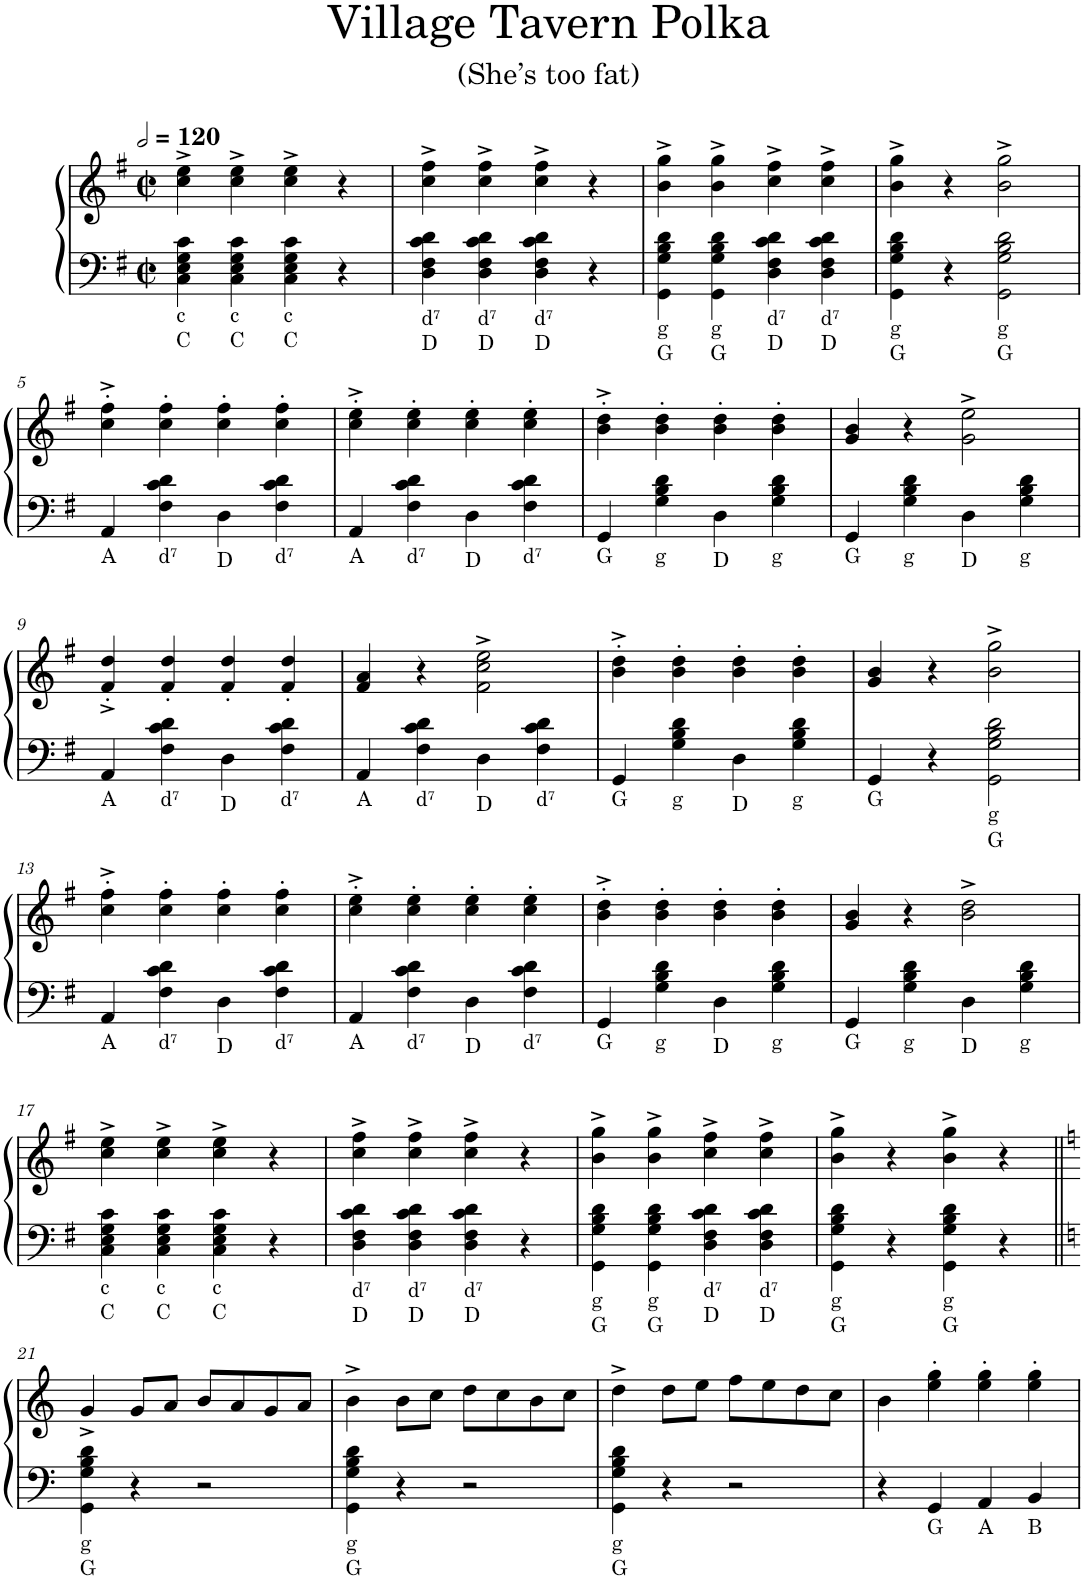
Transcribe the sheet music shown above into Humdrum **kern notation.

**kern	**kern	**kern
*part1	*part1	*part1
*staff3	*staff2	*staff1
*I"Accordion	*	*
*I'Acc.	*	*
*	*stria5	*
*clefF4	*clefF4	*clefG2
*k[f#]	*k[f#]	*k[f#]
*M2/2	*M2/2	*M2/2
*met(c|)	*met(c|)	*met(c|)
*MM240	*MM240	*MM240
=1	=1	=1
!LO:TX:b:t=c	!	!
!LO:TX:b:t=C	!	!
4C\> 4E\> 4G\> 4c\>	4C> 4c>	4cc\^ 4ee\^
!LO:TX:b:t=c	!	!
!LO:TX:b:t=C	!	!
4C\> 4E\> 4G\> 4c\>	4C> 4c>	4cc\^ 4ee\^
!LO:TX:b:t=c	!	!
!LO:TX:b:t=C	!	!
4C\> 4E\> 4G\> 4c\>	4C> 4c>	4cc\^ 4ee\^
4r	4r	4r
=2	=2	=2
!LO:TX:b:t=d⁷	!	!
!LO:TX:b:t=D	!	!
4D\> 4F#\> 4c\> 4d\>	4D> 4d>	4cc\^ 4ff#\^
!LO:TX:b:t=d⁷	!	!
!LO:TX:b:t=D	!	!
4D\> 4F#\> 4c\> 4d\>	4D> 4d>	4cc\^ 4ff#\^
!LO:TX:b:t=d⁷	!	!
!LO:TX:b:t=D	!	!
4D\> 4F#\> 4c\> 4d\>	4D> 4d>	4cc\^ 4ff#\^
4r	4r	4r
=3	=3	=3
!LO:TX:b:t=g	!	!
!LO:TX:b:t=G	!	!
4GG\> 4G\> 4B\> 4d\>	4GG> 4G>	4b\^ 4gg\^
!LO:TX:b:t=g	!	!
!LO:TX:b:t=G	!	!
4GG\> 4G\> 4B\> 4d\>	4GG> 4G>	4b\^ 4gg\^
!LO:TX:b:t=d⁷	!	!
!LO:TX:b:t=D	!	!
4D\> 4F#\> 4c\> 4d\>	4D> 4d>	4cc\^ 4ff#\^
!LO:TX:b:t=d⁷	!	!
!LO:TX:b:t=D	!	!
4D\> 4F#\> 4c\> 4d\>	4D> 4d>	4cc\^ 4ff#\^
=4	=4	=4
!LO:TX:b:t=g	!	!
!LO:TX:b:t=G	!	!
4GG\> 4G\> 4B\> 4d\>	4GG> 4G>	4b\^ 4gg\^
4r	4r	4r
!LO:TX:b:t=g	!	!
!LO:TX:b:t=G	!	!
2GG\> 2G\> 2B\> 2d\>	2GG> 2G>	2b\^ 2gg\^
!!LO:LB:g=z
=5	=5	=5
!LO:TX:b:t=A	!	!
4AA/	4AA	4cc\'^ 4ff#\'^
!LO:TX:b:t=d⁷	!	!
4F#\ 4c\ 4d\	4d	4cc\' 4ff#\'
!LO:TX:b:t=D	!	!
4D\	4D	4cc\' 4ff#\'
!LO:TX:b:t=d⁷	!	!
4F#\ 4c\ 4d\	4d	4cc\' 4ff#\'
=6	=6	=6
!LO:TX:b:t=A	!	!
4AA/	4AA	4cc\'^ 4ee\'^
!LO:TX:b:t=d⁷	!	!
4F#\ 4c\ 4d\	4d	4cc\' 4ee\'
!LO:TX:b:t=D	!	!
4D\	4D	4cc\' 4ee\'
!LO:TX:b:t=d⁷	!	!
4F#\ 4c\ 4d\	4d	4cc\' 4ee\'
=7	=7	=7
!LO:TX:b:t=G	!	!
4GG/	4GG	4b\'^ 4dd\'^
!LO:TX:b:t=g	!	!
4G\ 4B\ 4d\	4G	4b\' 4dd\'
!LO:TX:b:t=D	!	!
4D\	4D	4b\' 4dd\'
!LO:TX:b:t=g	!	!
4G\ 4B\ 4d\	4G	4b\' 4dd\'
=8	=8	=8
!LO:TX:b:t=G	!	!
4GG/	4GG	4g/ 4b/
!LO:TX:b:t=g	!	!
4G\ 4B\ 4d\	4G	4r
!LO:TX:b:t=D	!	!
4D\	4D	2g\^ 2ee\^
!LO:TX:b:t=g	!	!
4G\ 4B\ 4d\	4G	.
!!LO:LB:g=z
=9	=9	=9
!LO:TX:b:t=A	!	!
4AA/	4AA	4f#/'^ 4dd/'^
!LO:TX:b:t=d⁷	!	!
4F#\ 4c\ 4d\	4d	4f#/' 4dd/'
!LO:TX:b:t=D	!	!
4D\	4D	4f#/' 4dd/'
!LO:TX:b:t=d⁷	!	!
4F#\ 4c\ 4d\	4d	4f#/' 4dd/'
=10	=10	=10
!LO:TX:b:t=A	!	!
4AA/	4AA	4f#/ 4a/
!LO:TX:b:t=d⁷	!	!
4F#\ 4c\ 4d\	4d	4r
!LO:TX:b:t=D	!	!
4D\	4D	2f#\^ 2cc\^ 2ee\^
!LO:TX:b:t=d⁷	!	!
4F#\ 4c\ 4d\	4d	.
=11	=11	=11
!LO:TX:b:t=G	!	!
4GG/	4GG	4b\'^ 4dd\'^
!LO:TX:b:t=g	!	!
4G\ 4B\ 4d\	4G	4b\' 4dd\'
!LO:TX:b:t=D	!	!
4D\	4D	4b\' 4dd\'
!LO:TX:b:t=g	!	!
4G\ 4B\ 4d\	4G	4b\' 4dd\'
=12	=12	=12
!LO:TX:b:t=G	!	!
4GG/	4GG	4g/ 4b/
4r	4r	4r
!LO:TX:b:t=g	!	!
!LO:TX:b:t=G	!	!
2GG\> 2G\> 2B\> 2d\>	2GG> 2G>	2b\^ 2gg\^
!!LO:LB:g=z
=13	=13	=13
!LO:TX:b:t=A	!	!
4AA/	4AA	4cc\'^ 4ff#\'^
!LO:TX:b:t=d⁷	!	!
4F#\ 4c\ 4d\	4d	4cc\' 4ff#\'
!LO:TX:b:t=D	!	!
4D\	4D	4cc\' 4ff#\'
!LO:TX:b:t=d⁷	!	!
4F#\ 4c\ 4d\	4d	4cc\' 4ff#\'
=14	=14	=14
!LO:TX:b:t=A	!	!
4AA/	4AA	4cc\'^ 4ee\'^
!LO:TX:b:t=d⁷	!	!
4F#\ 4c\ 4d\	4d	4cc\' 4ee\'
!LO:TX:b:t=D	!	!
4D\	4D	4cc\' 4ee\'
!LO:TX:b:t=d⁷	!	!
4F#\ 4c\ 4d\	4d	4cc\' 4ee\'
=15	=15	=15
!LO:TX:b:t=G	!	!
4GG/	4GG	4b\'^ 4dd\'^
!LO:TX:b:t=g	!	!
4G\ 4B\ 4d\	4G	4b\' 4dd\'
!LO:TX:b:t=D	!	!
4D\	4D	4b\' 4dd\'
!LO:TX:b:t=g	!	!
4G\ 4B\ 4d\	4G	4b\' 4dd\'
=16	=16	=16
!LO:TX:b:t=G	!	!
4GG/	4GG	4g/ 4b/
!LO:TX:b:t=g	!	!
4G\ 4B\ 4d\	4G	4r
!LO:TX:b:t=D	!	!
4D\	4D	2b\^ 2dd\^
!LO:TX:b:t=g	!	!
4G\ 4B\ 4d\	4G	.
!!LO:LB:g=z
=17	=17	=17
!LO:TX:b:t=c	!	!
!LO:TX:b:t=C	!	!
4C\> 4E\> 4G\> 4c\>	4C> 4c>	4cc\^ 4ee\^
!LO:TX:b:t=c	!	!
!LO:TX:b:t=C	!	!
4C\> 4E\> 4G\> 4c\>	4C> 4c>	4cc\^ 4ee\^
!LO:TX:b:t=c	!	!
!LO:TX:b:t=C	!	!
4C\> 4E\> 4G\> 4c\>	4C> 4c>	4cc\^ 4ee\^
4r	4r	4r
=18	=18	=18
!LO:TX:b:t=d⁷	!	!
!LO:TX:b:t=D	!	!
4D\> 4F#\> 4c\> 4d\>	4D> 4d>	4cc\^ 4ff#\^
!LO:TX:b:t=d⁷	!	!
!LO:TX:b:t=D	!	!
4D\> 4F#\> 4c\> 4d\>	4D> 4d>	4cc\^ 4ff#\^
!LO:TX:b:t=d⁷	!	!
!LO:TX:b:t=D	!	!
4D\> 4F#\> 4c\> 4d\>	4D> 4d>	4cc\^ 4ff#\^
4r	4r	4r
=19	=19	=19
!LO:TX:b:t=g	!	!
!LO:TX:b:t=G	!	!
4GG\> 4G\> 4B\> 4d\>	4GG> 4G>	4b\^ 4gg\^
!LO:TX:b:t=g	!	!
!LO:TX:b:t=G	!	!
4GG\> 4G\> 4B\> 4d\>	4GG> 4G>	4b\^ 4gg\^
!LO:TX:b:t=d⁷	!	!
!LO:TX:b:t=D	!	!
4D\> 4F#\> 4c\> 4d\>	4D> 4d>	4cc\^ 4ff#\^
!LO:TX:b:t=d⁷	!	!
!LO:TX:b:t=D	!	!
4D\> 4F#\> 4c\> 4d\>	4D> 4d>	4cc\^ 4ff#\^
=20	=20	=20
!LO:TX:b:t=g	!	!
!LO:TX:b:t=G	!	!
4GG\> 4G\> 4B\> 4d\>	4GG> 4G>	4b\^ 4gg\^
4r	4r	4r
!LO:TX:b:t=g	!	!
!LO:TX:b:t=G	!	!
4GG\> 4G\> 4B\> 4d\>	4GG> 4G>	4b\^ 4gg\^
4r	4r	4r
!!LO:LB:g=z
=21||	=21||	=21||
*k[]	*k[]	*k[]
!LO:TX:b:t=g	!	!
!LO:TX:b:t=G	!	!
4GG\> 4G\> 4B\> 4d\>	4GG> 4G>	4g^/
4r	4r	8g/L
.	.	8a/J
2r	2r	8b/L
.	.	8a/
.	.	8g/
.	.	8a/J
=22	=22	=22
!LO:TX:b:t=g	!	!
!LO:TX:b:t=G	!	!
4GG\> 4G\> 4B\> 4d\>	4GG> 4G>	4b^\
4r	4r	8b\L
.	.	8cc\J
2r	2r	8dd\L
.	.	8cc\
.	.	8b\
.	.	8cc\J
=23	=23	=23
!LO:TX:b:t=g	!	!
!LO:TX:b:t=G	!	!
4GG\> 4G\> 4B\> 4d\>	4GG> 4G>	4dd^\
4r	4r	8dd\L
.	.	8ee\J
2r	2r	8ff\L
.	.	8ee\
.	.	8dd\
.	.	8cc\J
=24	=24	=24
4r	4r	4b\
!LO:TX:b:t=G	!	!
4GG/	4GG	4ee\' 4gg\'
!LO:TX:b:t=A	!	!
4AA/	4AA	4ee\' 4gg\'
!LO:TX:b:t=B	!	!
4BB/	4BB	4ee\' 4gg\'
=	=	=
*-	*-	*-
